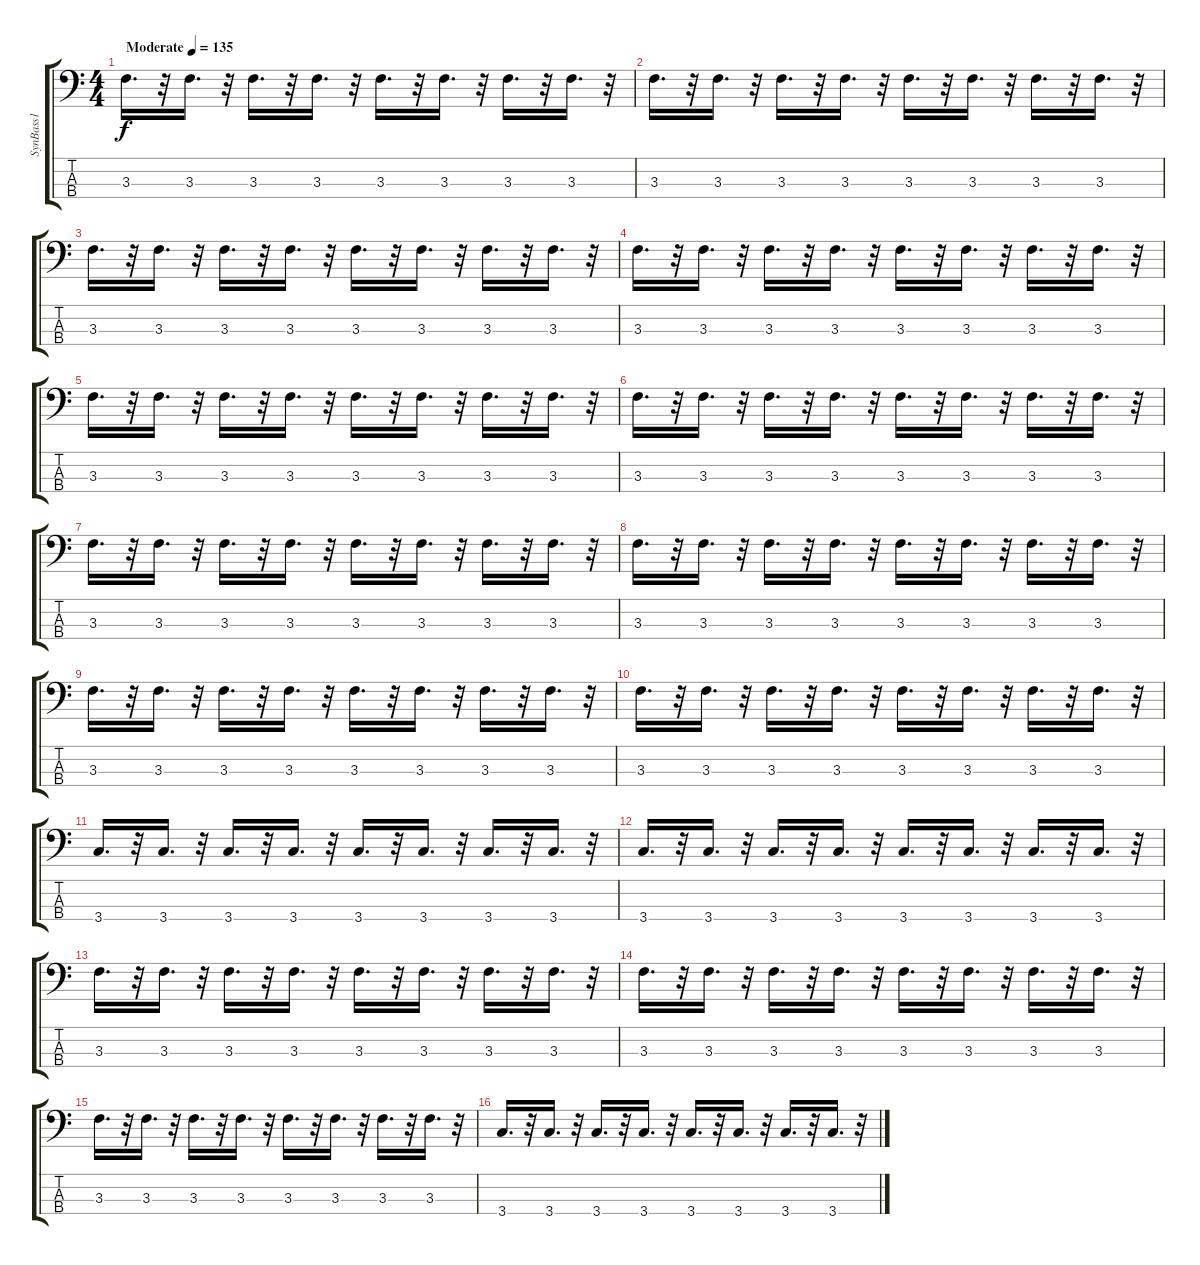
\track ("SynBass1" "SynBass1") {instrument synthbass1}
\staff {score tabs}
\tuning (C-1 G2 D2 A1) {hide}
\ts (4 4)
\tempo (135 "Moderate")
\clef f4
\ks c
3.3.16{d dy f volume 13 instrument synthbass1} r.32 3.3.16{d} r.32 3.3.16{d} r.32 3.3.16{d} r.32 3.3.16{d} r.32 3.3.16{d} r.32 3.3.16{d} r.32 3.3.16{d} r.32 |
3.3.16{d} r.32 3.3.16{d} r.32 3.3.16{d} r.32 3.3.16{d} r.32 3.3.16{d} r.32 3.3.16{d} r.32 3.3.16{d} r.32 3.3.16{d} r.32 |
3.3.16{d} r.32 3.3.16{d} r.32 3.3.16{d} r.32 3.3.16{d} r.32 3.3.16{d} r.32 3.3.16{d} r.32 3.3.16{d} r.32 3.3.16{d} r.32 |
3.3.16{d} r.32 3.3.16{d} r.32 3.3.16{d} r.32 3.3.16{d} r.32 3.3.16{d} r.32 3.3.16{d} r.32 3.3.16{d} r.32 3.3.16{d} r.32 |
3.3.16{d} r.32 3.3.16{d} r.32 3.3.16{d} r.32 3.3.16{d} r.32 3.3.16{d} r.32 3.3.16{d} r.32 3.3.16{d} r.32 3.3.16{d} r.32 |
3.3.16{d} r.32 3.3.16{d} r.32 3.3.16{d} r.32 3.3.16{d} r.32 3.3.16{d} r.32 3.3.16{d} r.32 3.3.16{d} r.32 3.3.16{d} r.32 |
3.3.16{d} r.32 3.3.16{d} r.32 3.3.16{d} r.32 3.3.16{d} r.32 3.3.16{d} r.32 3.3.16{d} r.32 3.3.16{d} r.32 3.3.16{d} r.32 |
3.3.16{d} r.32 3.3.16{d} r.32 3.3.16{d} r.32 3.3.16{d} r.32 3.3.16{d} r.32 3.3.16{d} r.32 3.3.16{d} r.32 3.3.16{d} r.32 |
3.3.16{d} r.32 3.3.16{d} r.32 3.3.16{d} r.32 3.3.16{d} r.32 3.3.16{d} r.32 3.3.16{d} r.32 3.3.16{d} r.32 3.3.16{d} r.32 |
3.3.16{d} r.32 3.3.16{d} r.32 3.3.16{d} r.32 3.3.16{d} r.32 3.3.16{d} r.32 3.3.16{d} r.32 3.3.16{d} r.32 3.3.16{d} r.32 |
3.4.16{d} r.32 3.4.16{d} r.32 3.4.16{d} r.32 3.4.16{d} r.32 3.4.16{d} r.32 3.4.16{d} r.32 3.4.16{d} r.32 3.4.16{d} r.32 |
3.4.16{d} r.32 3.4.16{d} r.32 3.4.16{d} r.32 3.4.16{d} r.32 3.4.16{d} r.32 3.4.16{d} r.32 3.4.16{d} r.32 3.4.16{d} r.32 |
3.3.16{d} r.32 3.3.16{d} r.32 3.3.16{d} r.32 3.3.16{d} r.32 3.3.16{d} r.32 3.3.16{d} r.32 3.3.16{d} r.32 3.3.16{d} r.32 |
3.3.16{d} r.32 3.3.16{d} r.32 3.3.16{d} r.32 3.3.16{d} r.32 3.3.16{d} r.32 3.3.16{d} r.32 3.3.16{d} r.32 3.3.16{d} r.32 |
3.3.16{d} r.32 3.3.16{d} r.32 3.3.16{d} r.32 3.3.16{d} r.32 3.3.16{d} r.32 3.3.16{d} r.32 3.3.16{d} r.32 3.3.16{d} r.32 |
3.4.16{d} r.32 3.4.16{d} r.32 3.4.16{d} r.32 3.4.16{d} r.32 3.4.16{d} r.32 3.4.16{d} r.32 3.4.16{d} r.32 3.4.16{d} r.32
